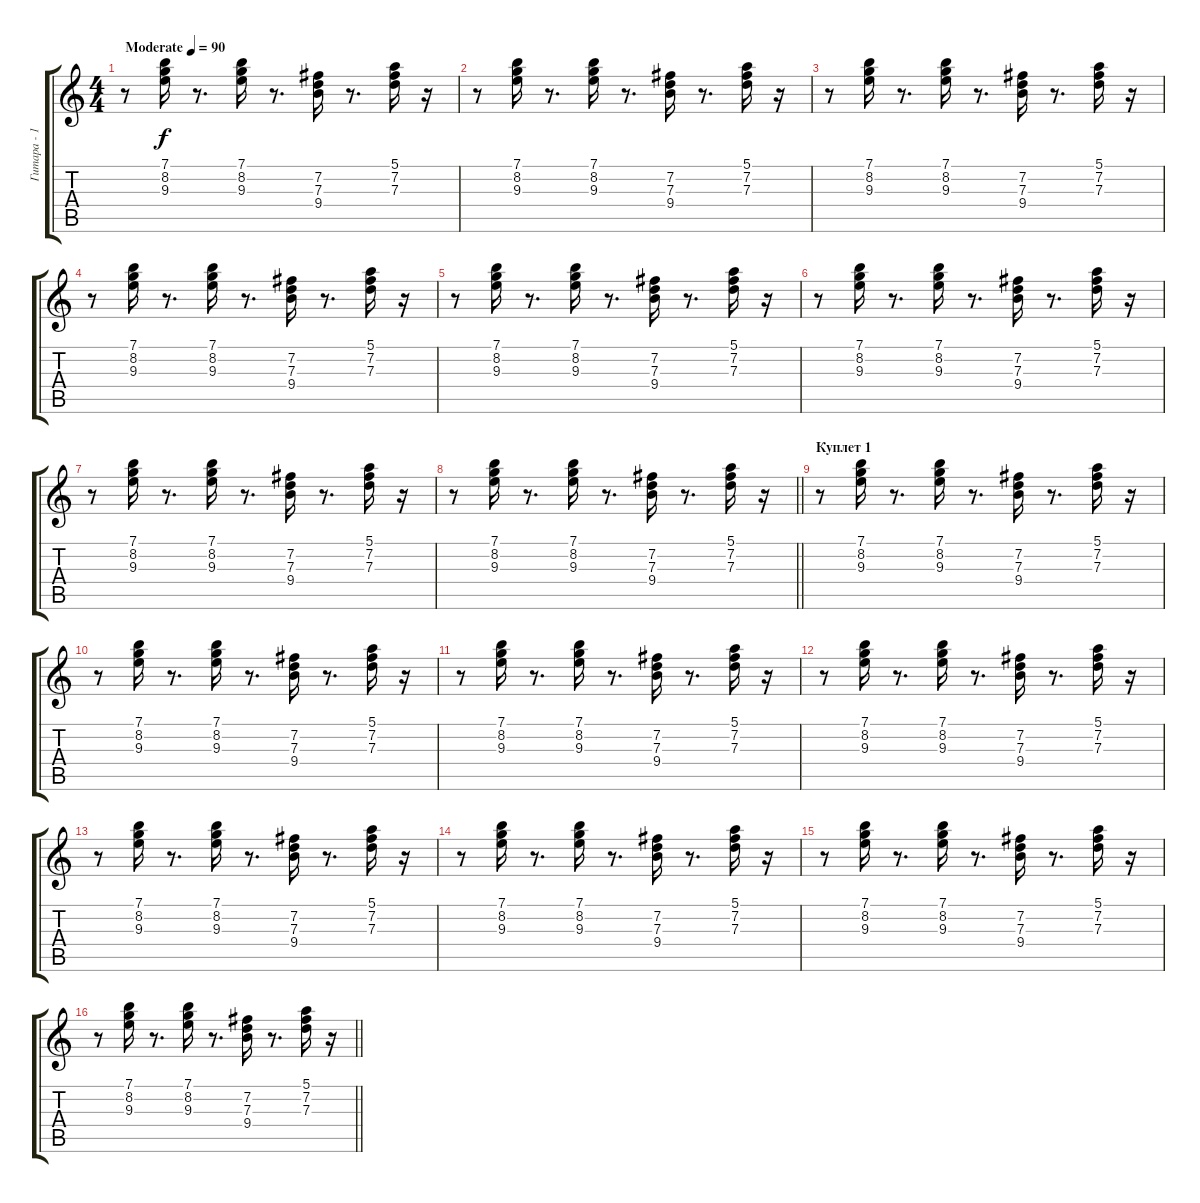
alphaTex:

\track ("Гитара - 1" "Гитара - 1") {instrument electricguitarclean}
\staff {score tabs}
\tuning (E4 B3 G3 D3 A2 E2) {hide}
\ts (4 4)
\tempo (90 "Moderate")
\clef g2
\ks c
r.8{dy f instrument electricguitarclean} (7.1 8.2 9.3).16 r.8{d} (7.1 8.2 9.3).16 r.8{d} (7.2 7.3 9.4).16 r.8{d} (5.1 7.2 7.3).16 r.16 |
r.8 (7.1 8.2 9.3).16 r.8{d} (7.1 8.2 9.3).16 r.8{d} (7.2 7.3 9.4).16 r.8{d} (5.1 7.2 7.3).16 r.16 |
r.8 (7.1 8.2 9.3).16 r.8{d} (7.1 8.2 9.3).16 r.8{d} (7.2 7.3 9.4).16 r.8{d} (5.1 7.2 7.3).16 r.16 |
r.8 (7.1 8.2 9.3).16 r.8{d} (7.1 8.2 9.3).16 r.8{d} (7.2 7.3 9.4).16 r.8{d} (5.1 7.2 7.3).16 r.16 |
r.8 (7.1 8.2 9.3).16 r.8{d} (7.1 8.2 9.3).16 r.8{d} (7.2 7.3 9.4).16 r.8{d} (5.1 7.2 7.3).16 r.16 |
r.8 (7.1 8.2 9.3).16 r.8{d} (7.1 8.2 9.3).16 r.8{d} (7.2 7.3 9.4).16 r.8{d} (5.1 7.2 7.3).16 r.16 |
r.8 (7.1 8.2 9.3).16 r.8{d} (7.1 8.2 9.3).16 r.8{d} (7.2 7.3 9.4).16 r.8{d} (5.1 7.2 7.3).16 r.16 |
\barLineRight lightlight
r.8 (7.1 8.2 9.3).16 r.8{d} (7.1 8.2 9.3).16 r.8{d} (7.2 7.3 9.4).16 r.8{d} (5.1 7.2 7.3).16 r.16 |
\section ("" "Куплет 1")
r.8 (7.1 8.2 9.3).16 r.8{d} (7.1 8.2 9.3).16 r.8{d} (7.2 7.3 9.4).16 r.8{d} (5.1 7.2 7.3).16 r.16 |
r.8 (7.1 8.2 9.3).16 r.8{d} (7.1 8.2 9.3).16 r.8{d} (7.2 7.3 9.4).16 r.8{d} (5.1 7.2 7.3).16 r.16 |
r.8 (7.1 8.2 9.3).16 r.8{d} (7.1 8.2 9.3).16 r.8{d} (7.2 7.3 9.4).16 r.8{d} (5.1 7.2 7.3).16 r.16 |
r.8 (7.1 8.2 9.3).16 r.8{d} (7.1 8.2 9.3).16 r.8{d} (7.2 7.3 9.4).16 r.8{d} (5.1 7.2 7.3).16 r.16 |
r.8 (7.1 8.2 9.3).16 r.8{d} (7.1 8.2 9.3).16 r.8{d} (7.2 7.3 9.4).16 r.8{d} (5.1 7.2 7.3).16 r.16 |
r.8 (7.1 8.2 9.3).16 r.8{d} (7.1 8.2 9.3).16 r.8{d} (7.2 7.3 9.4).16 r.8{d} (5.1 7.2 7.3).16 r.16 |
r.8 (7.1 8.2 9.3).16 r.8{d} (7.1 8.2 9.3).16 r.8{d} (7.2 7.3 9.4).16 r.8{d} (5.1 7.2 7.3).16 r.16 |
\barLineRight lightlight
r.8 (7.1 8.2 9.3).16 r.8{d} (7.1 8.2 9.3).16 r.8{d} (7.2 7.3 9.4).16 r.8{d} (5.1 7.2 7.3).16 r.16
